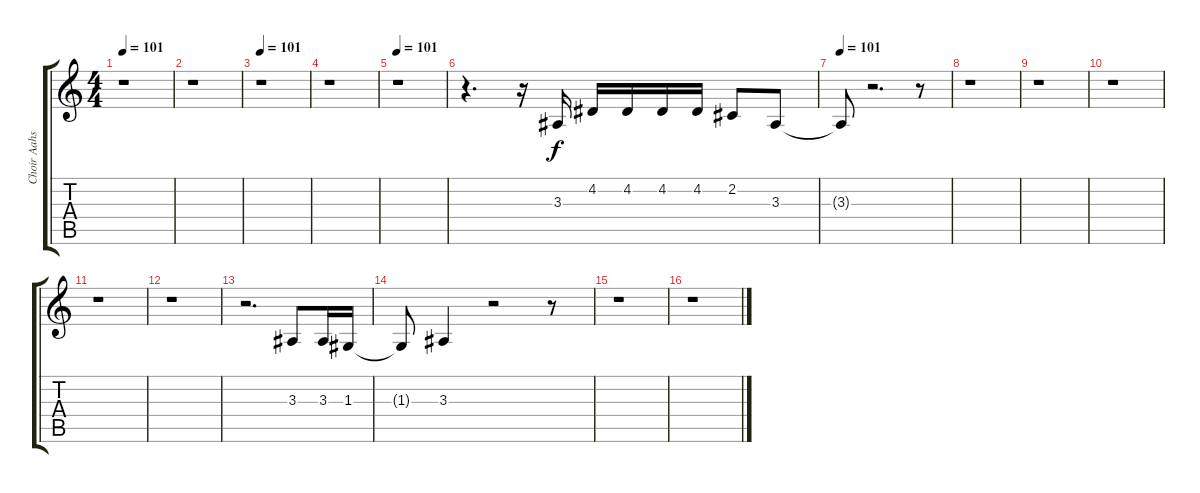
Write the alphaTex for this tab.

\track ("Choir Aahs" "Choir Aahs") {instrument choiraahs}
\staff {score tabs}
\tuning (E4 B3 G3 D3 A2 E2) {hide}
\ts (4 4)
\tempo 101
\clef g2
\ks c
r.1{dy f} |
r.1 |
\tempo 101
r.1 |
r.1 |
\tempo 101
r.1 |
r.4{d} r.16 3.3.16 4.2.16 4.2.16 4.2.16 4.2.16 2.2.8 3.3.8 |
\tempo 101
3.3{t}.8 r.2{d} r.8 |
r.1 |
r.1 |
r.1 |
r.1 |
r.1 |
r.2{d} 3.3.8 3.3.16 1.3.16 |
1.3{t}.8 3.3.4 r.2 r.8 |
r.1 |
r.1
